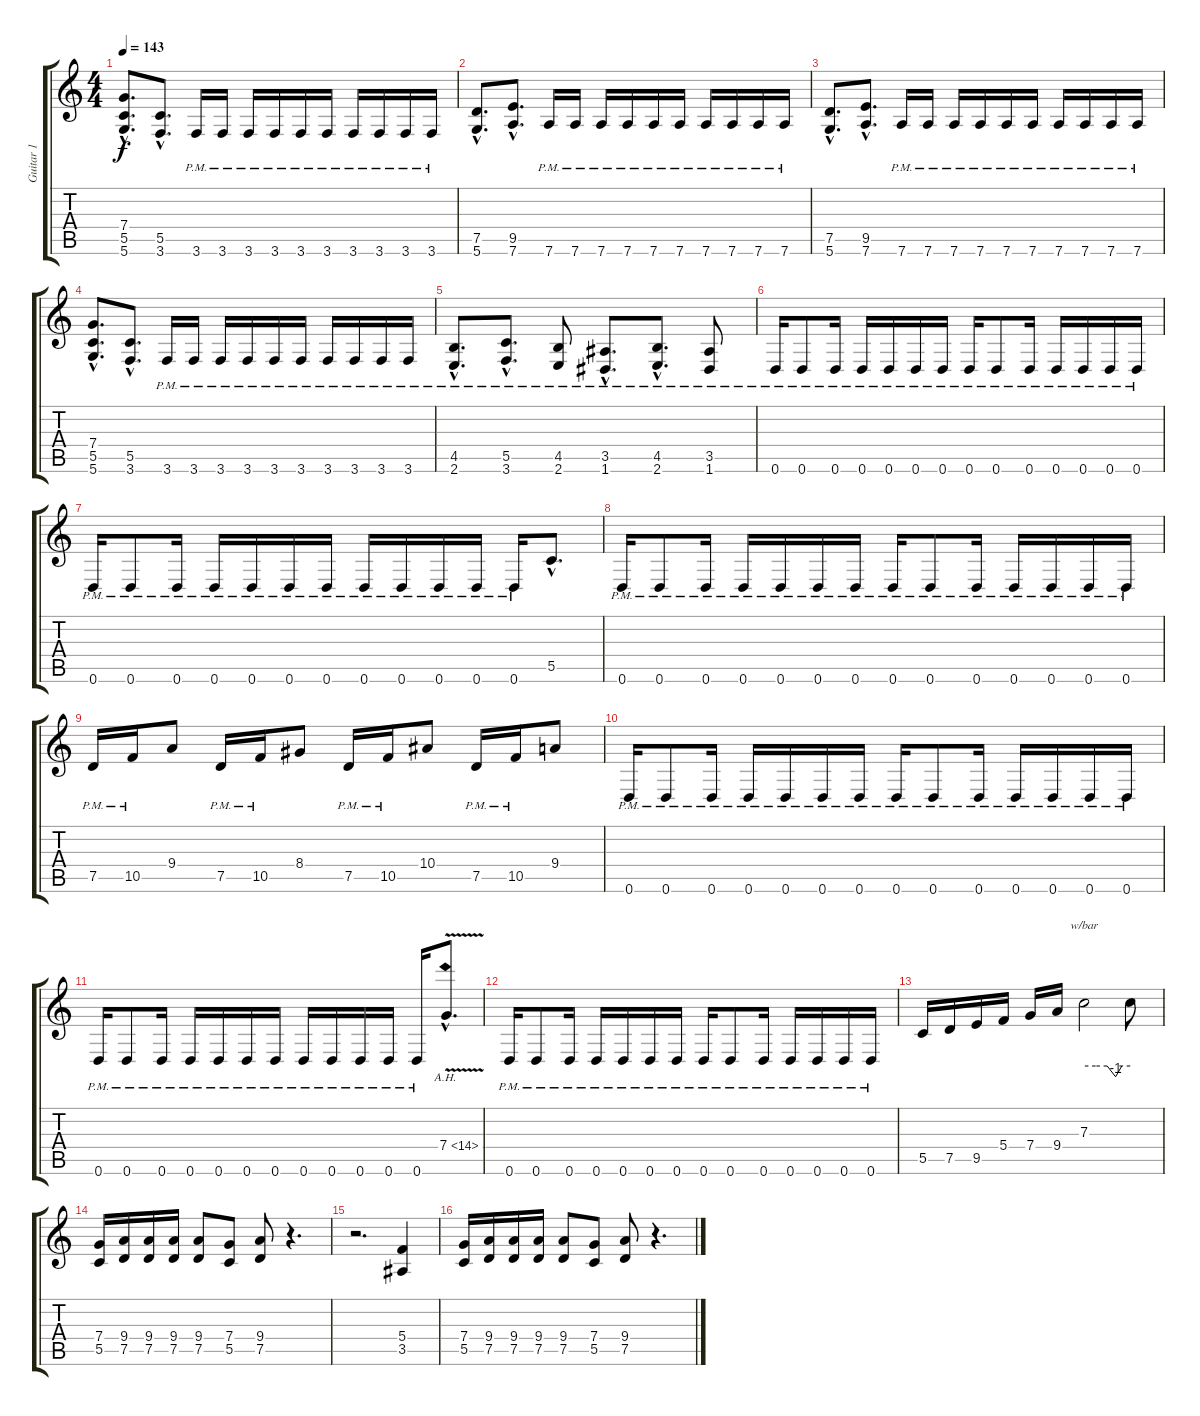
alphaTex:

\track ("Guitar 1" "Guitar 1") {instrument distortionguitar}
\staff {score tabs}
\tuning (D4 A3 F3 C3 G2 D2) {hide}
\ts (4 4)
\tempo 143
\clef g2
\ks c
(7.4{hac} 5.5{hac} 5.6{hac}).8{d dy f} (5.5{hac} 3.6{hac}).8{d} 3.6{pm}.16 3.6{pm}.16 3.6{pm}.16 3.6{pm}.16 3.6{pm}.16 3.6{pm}.16 3.6{pm}.16 3.6{pm}.16 3.6{pm}.16 3.6{pm}.16 |
(7.5{hac} 5.6{hac}).8{d} (9.5{hac} 7.6{hac}).8{d} 7.6{pm}.16 7.6{pm}.16 7.6{pm}.16 7.6{pm}.16 7.6{pm}.16 7.6{pm}.16 7.6{pm}.16 7.6{pm}.16 7.6{pm}.16 7.6{pm}.16 |
(7.5{hac} 5.6{hac}).8{d} (9.5{hac} 7.6{hac}).8{d} 7.6{pm}.16 7.6{pm}.16 7.6{pm}.16 7.6{pm}.16 7.6{pm}.16 7.6{pm}.16 7.6{pm}.16 7.6{pm}.16 7.6{pm}.16 7.6{pm}.16 |
(7.4{hac} 5.5{hac} 5.6{hac}).8{d} (5.5{hac} 3.6{hac}).8{d} 3.6{pm}.16 3.6{pm}.16 3.6{pm}.16 3.6{pm}.16 3.6{pm}.16 3.6{pm}.16 3.6{pm}.16 3.6{pm}.16 3.6{pm}.16 3.6{pm}.16 |
(4.5{hac pm} 2.6{hac pm}).8{d} (5.5{hac pm} 3.6{hac pm}).8{d} (4.5{pm} 2.6{pm}).8 (3.5{hac pm} 1.6{hac pm}).8{d} (4.5{hac pm} 2.6{hac pm}).8{d} (3.5{pm} 1.6{pm}).8 |
0.6{pm}.16 0.6{pm}.8 0.6{pm}.16 0.6{pm}.16 0.6{pm}.16 0.6{pm}.16 0.6{pm}.16 0.6{pm}.16 0.6{pm}.8 0.6{pm}.16 0.6{pm}.16 0.6{pm}.16 0.6{pm}.16 0.6{pm}.16 |
0.6{pm}.16 0.6{pm}.8 0.6{pm}.16 0.6{pm}.16 0.6{pm}.16 0.6{pm}.16 0.6{pm}.16 0.6{pm}.16 0.6{pm}.16 0.6{pm}.16 0.6{pm}.16 0.6{pm}.16 5.5{hac}.8{d} |
0.6{pm}.16 0.6{pm}.8 0.6{pm}.16 0.6{pm}.16 0.6{pm}.16 0.6{pm}.16 0.6{pm}.16 0.6{pm}.16 0.6{pm}.8 0.6{pm}.16 0.6{pm}.16 0.6{pm}.16 0.6{pm}.16 0.6{pm}.16 |
7.5{pm}.16 10.5{pm}.16 9.4.8 7.5{pm}.16 10.5{pm}.16 8.4.8 7.5{pm}.16 10.5{pm}.16 10.4.8 7.5{pm}.16 10.5{pm}.16 9.4.8 |
0.6{pm}.16 0.6{pm}.8 0.6{pm}.16 0.6{pm}.16 0.6{pm}.16 0.6{pm}.16 0.6{pm}.16 0.6{pm}.16 0.6{pm}.8 0.6{pm}.16 0.6{pm}.16 0.6{pm}.16 0.6{pm}.16 0.6{pm}.16 |
0.6{pm}.16 0.6{pm}.8 0.6{pm}.16 0.6{pm}.16 0.6{pm}.16 0.6{pm}.16 0.6{pm}.16 0.6{pm}.16 0.6{pm}.16 0.6{pm}.16 0.6{pm}.16 0.6{pm}.16 7.4{ah 7 v hac}.8{d} |
0.6{pm}.16 0.6{pm}.8 0.6{pm}.16 0.6{pm}.16 0.6{pm}.16 0.6{pm}.16 0.6{pm}.16 0.6{pm}.16 0.6{pm}.8 0.6{pm}.16 0.6{pm}.16 0.6{pm}.16 0.6{pm}.16 0.6{pm}.16 |
5.5.16 7.5.16 9.5.16 5.4.16 7.4.16 9.4.16 7.3.2{tbe (custom default 0 0 15 0 30 0 41 -4 49 0 60 0)} 7.3{t}.8 |
(7.4 5.5).16 (9.4 7.5).16 (9.4 7.5).16 (9.4 7.5).16 (9.4 7.5).8 (7.4 5.5).8 (9.4 7.5).8 r.4{d} |
r.2{d} (5.4 3.5).4 |
(7.4 5.5).16 (9.4 7.5).16 (9.4 7.5).16 (9.4 7.5).16 (9.4 7.5).8 (7.4 5.5).8 (9.4 7.5).8 r.4{d}
